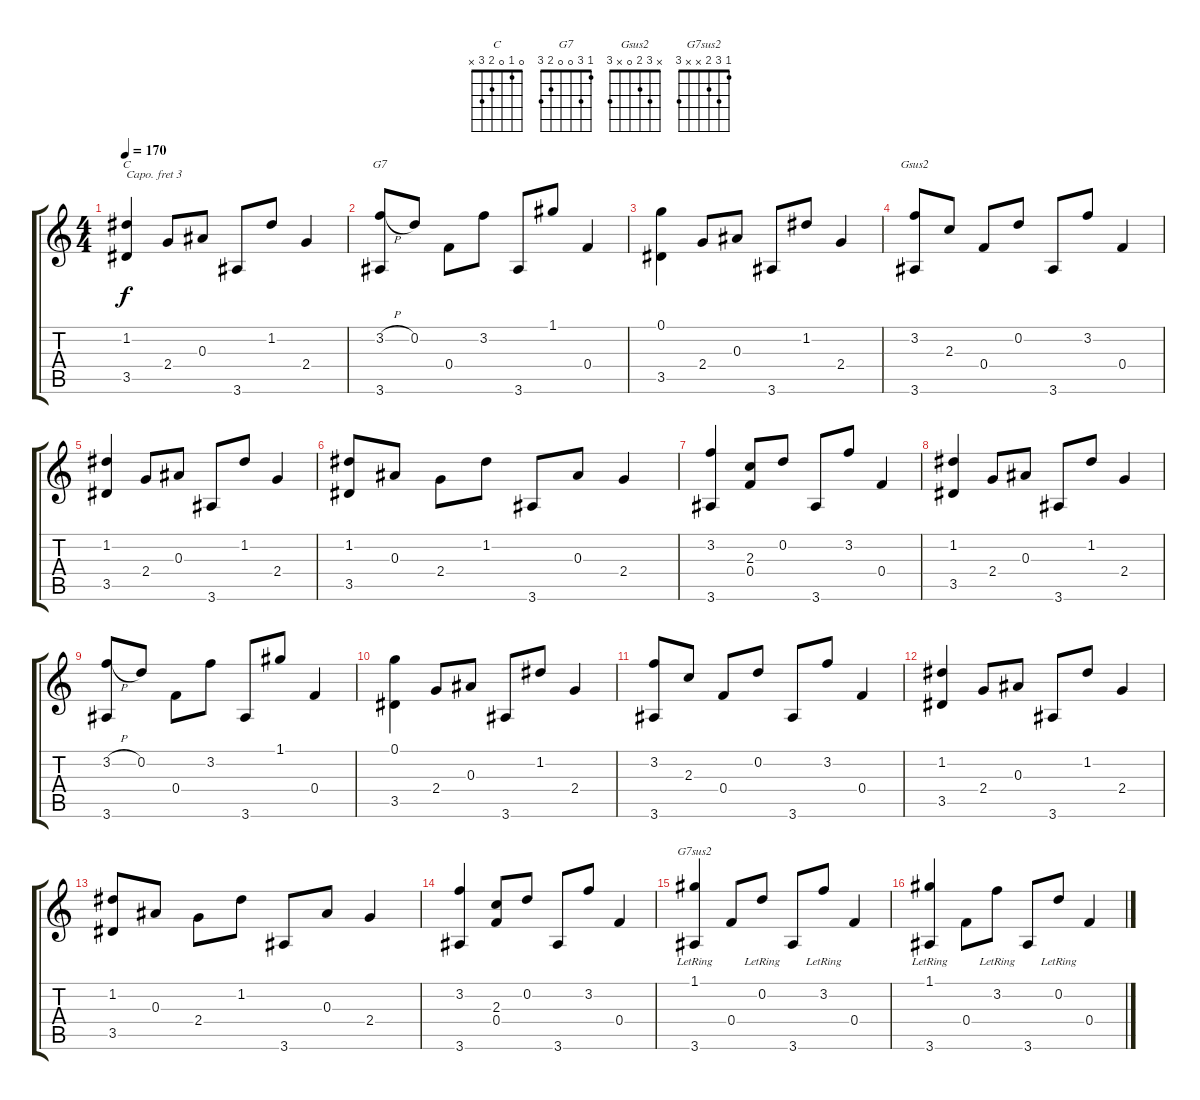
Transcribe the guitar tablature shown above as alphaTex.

\track "" {instrument acousticguitarsteel}
\staff {score tabs}
\capo 3
\tuning (E4 B3 G3 D3 A2 E2) {hide}
\chord ("C" 0 1 0 2 3 x)
\chord ("G7" 1 3 0 0 2 3)
\chord ("Gsus2" x 3 2 0 x 3)
\chord ("G7sus2" 1 3 2 x x 3)
\ts (4 4)
\tempo 170
\clef g2
\ks c
(1.2 3.5).4{ch "C" dy f} 2.4.8 0.3.8 3.6.8 1.2.8 2.4.4 |
(3.2{h} 3.6).8{ch "G7"} 0.2.8 0.4.8 3.2.8 3.6.8 1.1.8 0.4.4 |
(0.1 3.5).4 2.4.8 0.3.8 3.6.8 1.2.8 2.4.4 |
(3.2 3.6).8{ch "Gsus2"} 2.3.8 0.4.8 0.2.8 3.6.8 3.2.8 0.4.4 |
(1.2 3.5).4 2.4.8 0.3.8 3.6.8 1.2.8 2.4.4 |
(1.2 3.5).8 0.3.8 2.4.8 1.2.8 3.6.8 0.3.8 2.4.4 |
(3.2 3.6).4 (2.3 0.4).8 0.2.8 3.6.8 3.2.8 0.4.4 |
(1.2 3.5).4 2.4.8 0.3.8 3.6.8 1.2.8 2.4.4 |
(3.2{h} 3.6).8 0.2.8 0.4.8 3.2.8 3.6.8 1.1.8 0.4.4 |
(0.1 3.5).4 2.4.8 0.3.8 3.6.8 1.2.8 2.4.4 |
(3.2 3.6).8 2.3.8 0.4.8 0.2.8 3.6.8 3.2.8 0.4.4 |
(1.2 3.5).4 2.4.8 0.3.8 3.6.8 1.2.8 2.4.4 |
(1.2 3.5).8 0.3.8 2.4.8 1.2.8 3.6.8 0.3.8 2.4.4 |
(3.2 3.6).4 (2.3 0.4).8 0.2.8 3.6.8 3.2.8 0.4.4 |
(1.1{lr} 3.6).4{ch "G7sus2"} 0.4.8 0.2{lr}.8 3.6.8 3.2{lr}.8 0.4.4 |
(1.1{lr} 3.6).4 0.4.8 3.2{lr}.8 3.6.8 0.2{lr}.8 0.4.4
